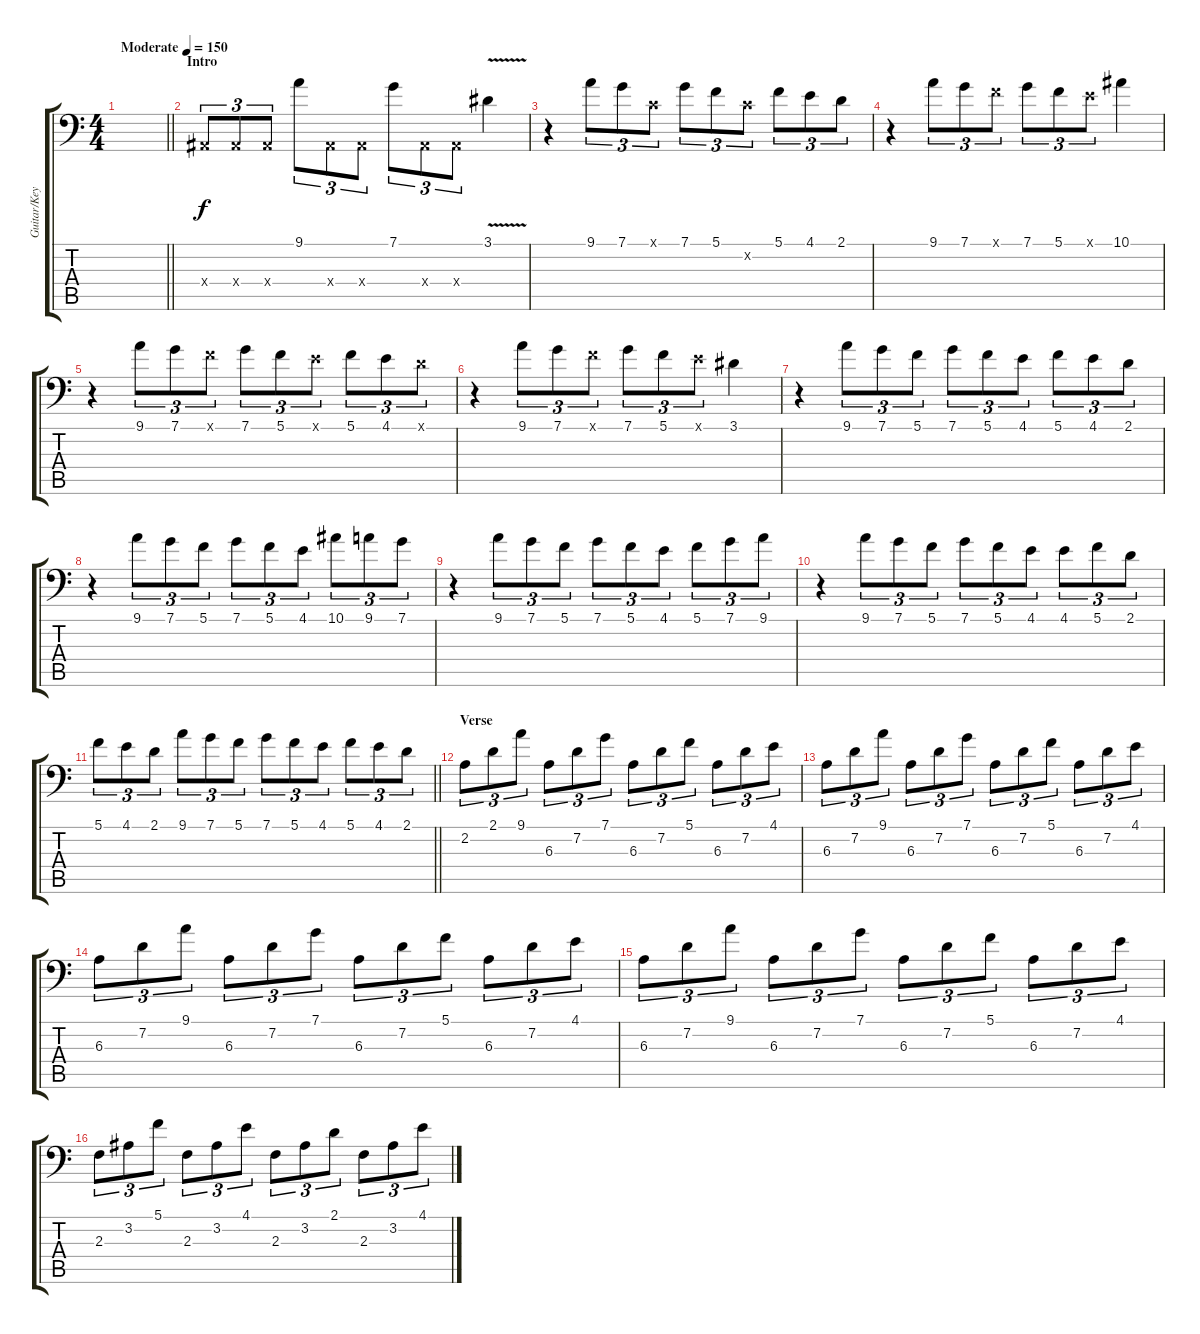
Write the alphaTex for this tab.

\track ("Guitar/Keyboard" "Guitar/Key") {instrument lead8bassandlead}
\staff {score tabs}
\tuning (C4 G3 Eb3 Bb2 F2 Bb1) {hide}
\ts (4 4)
\tempo (150 "Moderate")
\clef f4
\barLineRight lightlight
\ks c
|
\section ("" "Intro")
0.4{x}.8{tu (3 2)} 0.4{x}.8{tu (3 2)} 0.4{x}.8{tu (3 2)} 9.1.8{tu (3 2)} 0.4{x}.8{tu (3 2)} 0.4{x}.8{tu (3 2)} 7.1.8{tu (3 2)} 0.4{x}.8{tu (3 2)} 0.4{x}.8{tu (3 2)} 3.1{v}.4 |
r.4 9.1.8{tu (3 2)} 7.1.8{tu (3 2)} 0.1{x}.8{tu (3 2)} 7.1.8{tu (3 2)} 5.1.8{tu (3 2)} 5.2{x}.8{tu (3 2)} 5.1.8{tu (3 2)} 4.1.8{tu (3 2)} 2.1.8{tu (3 2)} |
r.4 9.1.8{tu (3 2)} 7.1.8{tu (3 2)} 5.1{x}.8{tu (3 2)} 7.1.8{tu (3 2)} 5.1.8{tu (3 2)} 4.1{x}.8{tu (3 2)} 10.1.4 |
r.4 9.1.8{tu (3 2)} 7.1.8{tu (3 2)} 5.1{x}.8{tu (3 2)} 7.1.8{tu (3 2)} 5.1.8{tu (3 2)} 4.1{x}.8{tu (3 2)} 5.1.8{tu (3 2)} 4.1.8{tu (3 2)} 2.1{x}.8{tu (3 2)} |
r.4 9.1.8{tu (3 2)} 7.1.8{tu (3 2)} 5.1{x}.8{tu (3 2)} 7.1.8{tu (3 2)} 5.1.8{tu (3 2)} 4.1{x}.8{tu (3 2)} 3.1.4 |
r.4 9.1.8{tu (3 2)} 7.1.8{tu (3 2)} 5.1.8{tu (3 2)} 7.1.8{tu (3 2)} 5.1.8{tu (3 2)} 4.1.8{tu (3 2)} 5.1.8{tu (3 2)} 4.1.8{tu (3 2)} 2.1.8{tu (3 2)} |
r.4 9.1.8{tu (3 2)} 7.1.8{tu (3 2)} 5.1.8{tu (3 2)} 7.1.8{tu (3 2)} 5.1.8{tu (3 2)} 4.1.8{tu (3 2)} 10.1.8{tu (3 2)} 9.1.8{tu (3 2)} 7.1.8{tu (3 2)} |
r.4 9.1.8{tu (3 2)} 7.1.8{tu (3 2)} 5.1.8{tu (3 2)} 7.1.8{tu (3 2)} 5.1.8{tu (3 2)} 4.1.8{tu (3 2)} 5.1.8{tu (3 2)} 7.1.8{tu (3 2)} 9.1.8{tu (3 2)} |
r.4 9.1.8{tu (3 2)} 7.1.8{tu (3 2)} 5.1.8{tu (3 2)} 7.1.8{tu (3 2)} 5.1.8{tu (3 2)} 4.1.8{tu (3 2)} 4.1.8{tu (3 2)} 5.1.8{tu (3 2)} 2.1.8{tu (3 2)} |
\barLineRight lightlight
5.1.8{tu (3 2)} 4.1.8{tu (3 2)} 2.1.8{tu (3 2)} 9.1.8{tu (3 2)} 7.1.8{tu (3 2)} 5.1.8{tu (3 2)} 7.1.8{tu (3 2)} 5.1.8{tu (3 2)} 4.1.8{tu (3 2)} 5.1.8{tu (3 2)} 4.1.8{tu (3 2)} 2.1.8{tu (3 2)} |
\section ("" "Verse")
2.2.8{tu (3 2)} 2.1.8{tu (3 2)} 9.1.8{tu (3 2)} 6.3.8{tu (3 2)} 7.2.8{tu (3 2)} 7.1.8{tu (3 2)} 6.3.8{tu (3 2)} 7.2.8{tu (3 2)} 5.1.8{tu (3 2)} 6.3.8{tu (3 2)} 7.2.8{tu (3 2)} 4.1.8{tu (3 2)} |
6.3.8{tu (3 2)} 7.2.8{tu (3 2)} 9.1.8{tu (3 2)} 6.3.8{tu (3 2)} 7.2.8{tu (3 2)} 7.1.8{tu (3 2)} 6.3.8{tu (3 2)} 7.2.8{tu (3 2)} 5.1.8{tu (3 2)} 6.3.8{tu (3 2)} 7.2.8{tu (3 2)} 4.1.8{tu (3 2)} |
6.3.8{tu (3 2)} 7.2.8{tu (3 2)} 9.1.8{tu (3 2)} 6.3.8{tu (3 2)} 7.2.8{tu (3 2)} 7.1.8{tu (3 2)} 6.3.8{tu (3 2)} 7.2.8{tu (3 2)} 5.1.8{tu (3 2)} 6.3.8{tu (3 2)} 7.2.8{tu (3 2)} 4.1.8{tu (3 2)} |
6.3.8{tu (3 2)} 7.2.8{tu (3 2)} 9.1.8{tu (3 2)} 6.3.8{tu (3 2)} 7.2.8{tu (3 2)} 7.1.8{tu (3 2)} 6.3.8{tu (3 2)} 7.2.8{tu (3 2)} 5.1.8{tu (3 2)} 6.3.8{tu (3 2)} 7.2.8{tu (3 2)} 4.1.8{tu (3 2)} |
2.3.8{tu (3 2)} 3.2.8{tu (3 2)} 5.1.8{tu (3 2)} 2.3.8{tu (3 2)} 3.2.8{tu (3 2)} 4.1.8{tu (3 2)} 2.3.8{tu (3 2)} 3.2.8{tu (3 2)} 2.1.8{tu (3 2)} 2.3.8{tu (3 2)} 3.2.8{tu (3 2)} 4.1.8{tu (3 2)}
